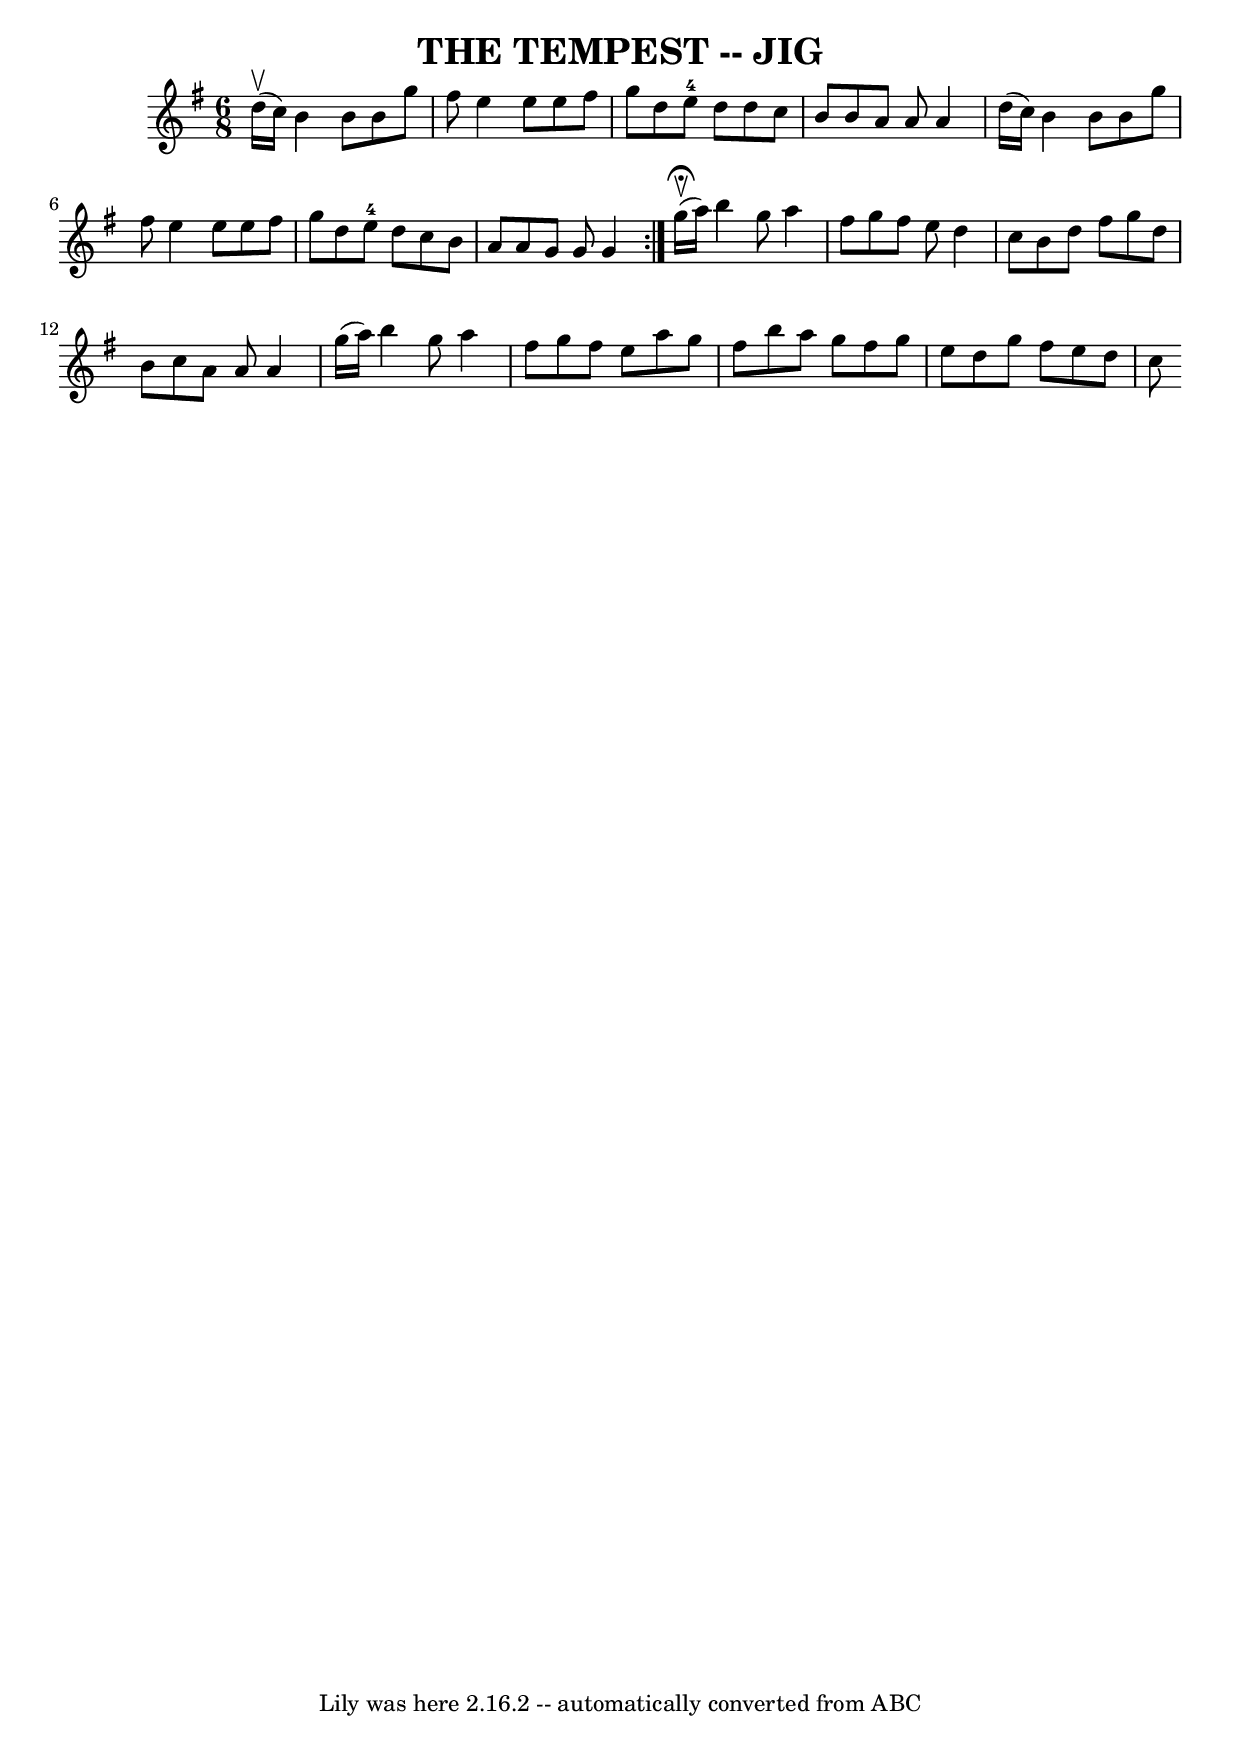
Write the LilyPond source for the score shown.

\version "2.16.2"
\include "Mammoth.ily"
\header {
  %% book = "Ryan's Mammoth Collection of Fiddle Tunes"
 crossRefNumber = "1"
 footnotes = "\\\\TEMPEST. [Form in two lines, of couples facing]. First two couples down the\\\\centre, abreast,  turn  half  round  [ladies  remaining at:  the right of\\\\partners], and back. Balance to the sides, [each couple], four hands round.\\\\Right and left."
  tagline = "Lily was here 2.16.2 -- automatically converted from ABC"
  title = "THE TEMPEST -- JIG"

}
voicedefault =  {



  \repeat volta 2 {

    \time 6/8 
    \key g \major
 d''16 (^\upbow c''16) b'4 b'8 b'8 g''8 fis''8     |
 e''4 e''8 e''8 fis''8 g''8    |
 d''8 e''8-4 d''8 d''8 c''8 b'8     |
 b'8 a'8 a'8 a'4 d''16 (c''16)    |
 b'4 b'8 b'8 g''8 fis''8     |
 e''4 e''8 e''8 fis''8 g''8    |
 d''8 e''8-4 d''8 c''8 b'8 a'8     |
 a'8 g'8 g'8 g'4 
       } g''16^\fermata(^\upbow a''16)    |
 b''4 g''8 a''4 fis''8     |
 g''8 fis''8 e''8 d''4 c''8    |
 b'8 d''8 fis''8 g''8 d''8 b'8     |
 c''8 a'8 a'8 a'4 g''16 (a''16)    |
 b''4 g''8 a''4 fis''8     |
 g''8 fis''8 e''8 a''8 g''8 fis''8    |
 b''8 a''8 g''8 fis''8 g''8 e''8     |
 d''8 g''8 fis''8   
 e''8 d''8 c''8    

}

\score{
  <<

    \context Staff="default"
    {
      \voicedefault 
      
    }

  >>
  \layout {
    
  }
  \midi {
  }

}
